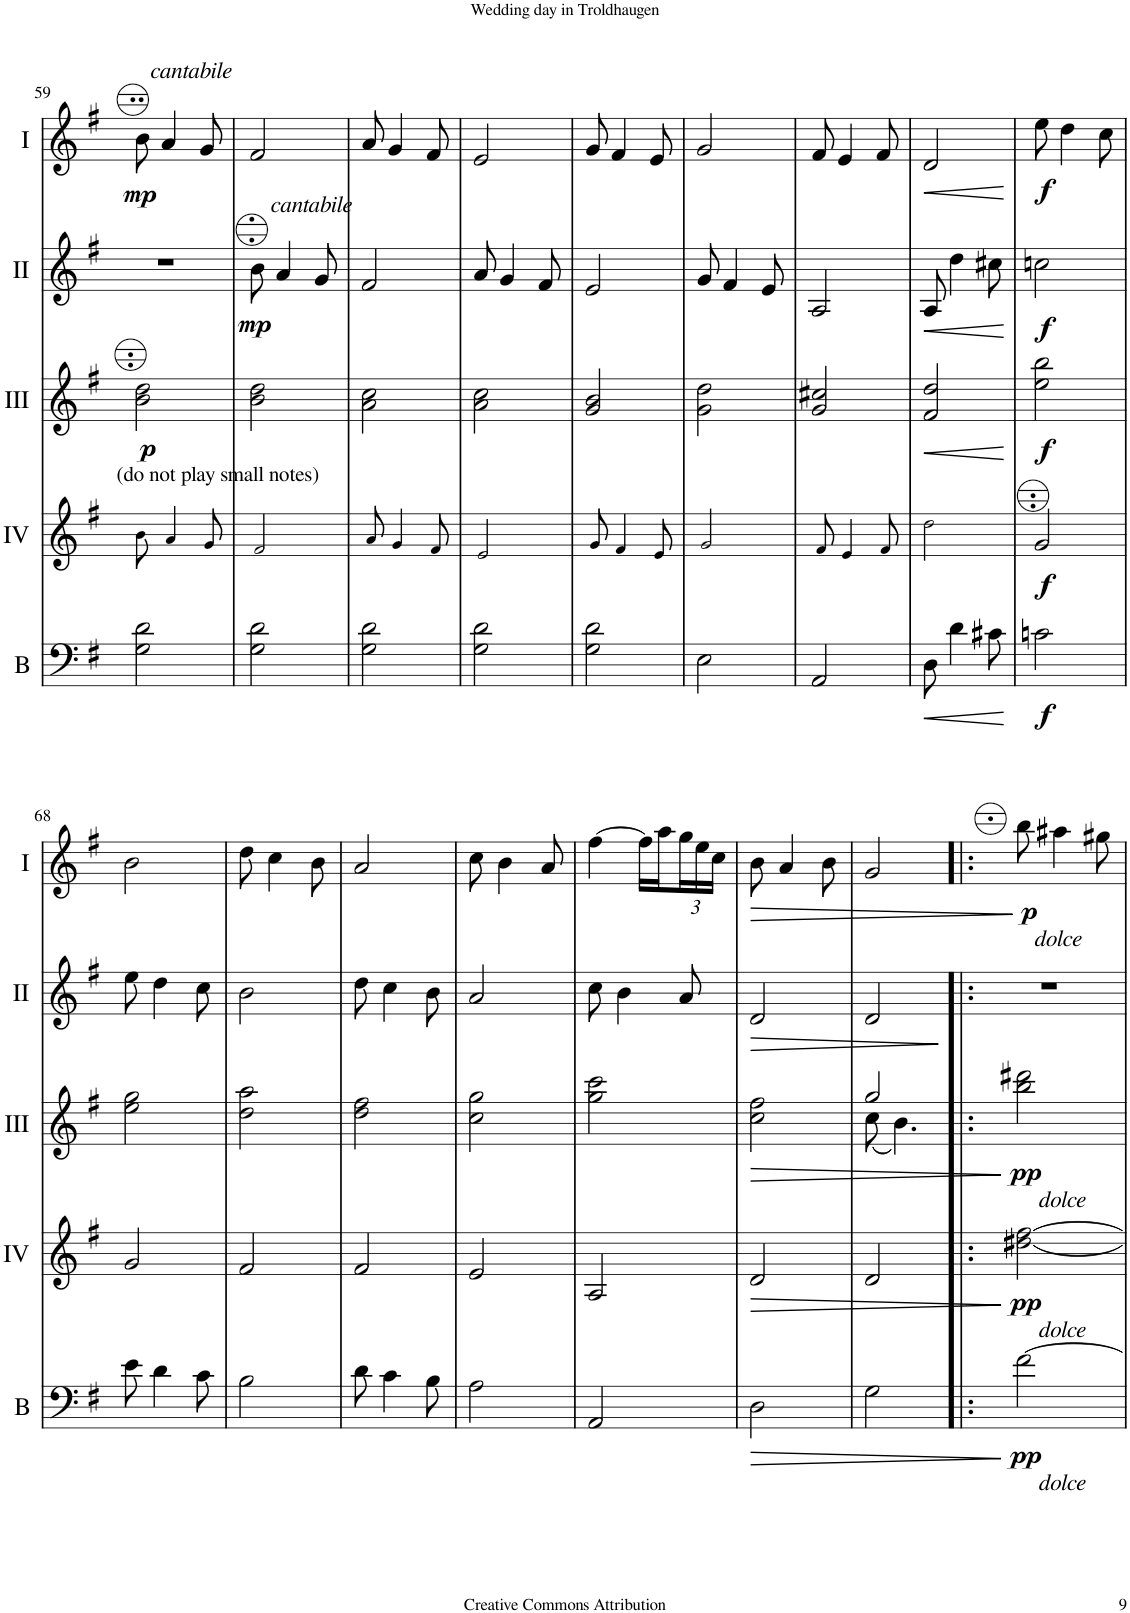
**kern	**dynam	**kern	**dynam	**kern	**dynam	**kern	**dynam	**kern	**dynam
*part5	*part5	*part4	*part4	*part3	*part3	*part2	*part2	*part1	*part1
*staff5	*staff5	*staff4	*staff4	*staff3	*staff3	*staff2	*staff2	*staff1	*staff1
*I"Bass	*	*I"Acc. 4	*	*I"Acc. 3	*	*I"Acc. 2	*	*I"Acc. 1	*
*I'B	*	*	*	*	*	*	*	*	*
!!LO:PB:g=z
*clefF4	*	*clefG2	*	*clefG2	*	*clefG2	*	*clefG2	*
*Trd7c12	*	*Trd7c12	*	*Trd7c12	*	*	*	*	*
*k[f#]	*	*k[f#]	*	*k[f#]	*	*k[f#]	*	*k[f#]	*
*M2/4	*	*M2/4	*	*M2/4	*	*M2/4	*	*M2/4	*
=59	=59	=59	=59	=59	=59	=59	=59	=59	=59
!	!	!	!	!	!	!	!	!LO:TX:a:i:t=cantabile	!
!	!	!LO:TX:a:t=(do not play small notes)	!	!	!	!	!	!	!
!	!	!	!	!	!LO:DY:b	!	!	!	!LO:DY:b
2G\ 2d\	.	8b!\	.	2b\ 2dd\	p	2r	.	8b\	mp
.	.	4a!/	.	.	.	.	.	4a/	.
.	.	8g!/	.	.	.	.	.	8g/	.
=60	=60	=60	=60	=60	=60	=60	=60	=60	=60
!	!	!	!	!	!	!LO:TX:a:i:t=cantabile	!	!	!
!	!	!	!	!	!	!	!LO:DY:b	!	!
2G\ 2d\	.	2f#!/	.	2b\ 2dd\	.	8b\	mp	2f#/	.
.	.	.	.	.	.	4a/	.	.	.
.	.	.	.	.	.	8g/	.	.	.
=61	=61	=61	=61	=61	=61	=61	=61	=61	=61
2G\ 2d\	.	8a!/	.	2a\ 2cc\	.	2f#/	.	8a/	.
.	.	4g!/	.	.	.	.	.	4g/	.
.	.	8f#!/	.	.	.	.	.	8f#/	.
=62	=62	=62	=62	=62	=62	=62	=62	=62	=62
2G\ 2d\	.	2e!/	.	2a\ 2cc\	.	8a/	.	2e/	.
.	.	.	.	.	.	4g/	.	.	.
.	.	.	.	.	.	8f#/	.	.	.
=63	=63	=63	=63	=63	=63	=63	=63	=63	=63
2G\ 2d\	.	8g!/	.	2g/ 2b/	.	2e/	.	8g/	.
.	.	4f#!/	.	.	.	.	.	4f#/	.
.	.	8e!/	.	.	.	.	.	8e/	.
=64	=64	=64	=64	=64	=64	=64	=64	=64	=64
2E\	.	2g!/	.	2g\ 2dd\	.	8g/	.	2g/	.
.	.	.	.	.	.	4f#/	.	.	.
.	.	.	.	.	.	8e/	.	.	.
=65	=65	=65	=65	=65	=65	=65	=65	=65	=65
2AA/	.	8f#!/	.	2g/ 2cc#X/	.	2A/	.	8f#/	.
.	.	4e!/	.	.	.	.	.	4e/	.
.	.	8f#!/	.	.	.	.	.	8f#/	.
=66	=66	=66	=66	=66	=66	=66	=66	=66	=66
!	!LO:HP:b	!	!	!	!LO:HP:b	!	!LO:HP:b	!	!LO:HP:b
8D\	<	2dd!\	.	2f#/ 2dd/	<	8A/	<	2d/	<
4d\	.	.	.	.	.	4dd\	.	.	.
8c#X\	.	.	.	.	.	8cc#X\	.	.	.
.	[	.	.	.	[	.	[	.	[
=67	=67	=67	=67	=67	=67	=67	=67	=67	=67
!	!LO:DY:b	!	!LO:DY:b	!	!LO:DY:b	!	!LO:DY:b	!	!LO:DY:b
2cn\	f	2g/	f	2ee\ 2bb\	f	2ccn\	f	8ee\	f
.	.	.	.	.	.	.	.	4dd\	.
.	.	.	.	.	.	.	.	8cc\	.
!!LO:LB:g=z
=68	=68	=68	=68	=68	=68	=68	=68	=68	=68
8e\	.	2g/	.	2ee\ 2gg\	.	8ee\	.	2b\	.
4d\	.	.	.	.	.	4dd\	.	.	.
8c\	.	.	.	.	.	8cc\	.	.	.
=69	=69	=69	=69	=69	=69	=69	=69	=69	=69
2B\	.	2f#/	.	2dd\ 2aa\	.	2b\	.	8dd\	.
.	.	.	.	.	.	.	.	4cc\	.
.	.	.	.	.	.	.	.	8b\	.
=70	=70	=70	=70	=70	=70	=70	=70	=70	=70
8d\	.	2f#/	.	2dd\ 2ff#\	.	8dd\	.	2a/	.
4c\	.	.	.	.	.	4cc\	.	.	.
8B\	.	.	.	.	.	8b\	.	.	.
=71	=71	=71	=71	=71	=71	=71	=71	=71	=71
2A\	.	2e/	.	2cc\ 2gg\	.	2a/	.	8cc\	.
.	.	.	.	.	.	.	.	4b\	.
.	.	.	.	.	.	.	.	8a/	.
=72	=72	=72	=72	=72	=72	=72	=72	=72	=72
2AA/	.	2A/	.	2gg\ 2ccc\	.	8cc\	.	[4ff#\	.
.	.	.	.	.	.	4b\	.	.	.
.	.	.	.	.	.	.	.	16ff#\LL]	.
.	.	.	.	.	.	.	.	16aa\	.
*	*	*	*	*	*	*	*	*Xbrackettup	*
.	.	.	.	.	.	8a/	.	24gg\	.
.	.	.	.	.	.	.	.	24ee\	.
.	.	.	.	.	.	.	.	24cc\JJ	.
=73	=73	=73	=73	=73	=73	=73	=73	=73	=73
!	!LO:HP:b	!	!LO:HP:b	!	!LO:HP:b	!	!LO:HP:b	!	!LO:HP:b
2D\	>	2d/	>	2cc\ 2ff#\	>	2d/	>	8b\	>
.	.	.	.	.	.	.	.	4a/	.
.	.	.	.	.	.	.	.	8b\	.
=74	=74	=74	=74	=74	=74	=74	=74	=74	=74
*	*	*	*	*^	*	*	*	*	*
2G\	.	2d/	.	2gg/	(8cc\	.	2d/	.	2g/	.
.	.	.	.	.	4.b\)	.	.	.	.	.
*	*	*	*	*v	*v	*	*	*	*	*
.	]	.	]	.	]	.	]	.	]
=75!|:	=75!|:	=75!|:	=75!|:	=75!|:	=75!|:	=75!|:	=75!|:	=75!|:	=75!|:
!	!	!	!	!	!	!	!	!LO:TX:b:i:t=dolce	!
!	!	!	!	!LO:TX:b:i:t=dolce	!	!	!	!	!
!	!	!LO:TX:b:i:t=dolce	!	!	!	!	!	!	!
!LO:TX:b:i:t=dolce	!	!	!	!	!	!	!	!	!
!	!LO:DY:b	!	!LO:DY:b	!	!LO:DY:b	!	!	!	!LO:DY:b
[2f#\	pp	[2dd#X\ [2ff#\	pp	2bb\ 2ddd#X\	pp	2r	.	8bb\	p
.	.	.	.	.	.	.	.	4aa#X\	.
.	.	.	.	.	.	.	.	8gg#X\	.
=	=	=	=	=	=	=	=	=	=
*-	*-	*-	*-	*-	*-	*-	*-	*-	*-
